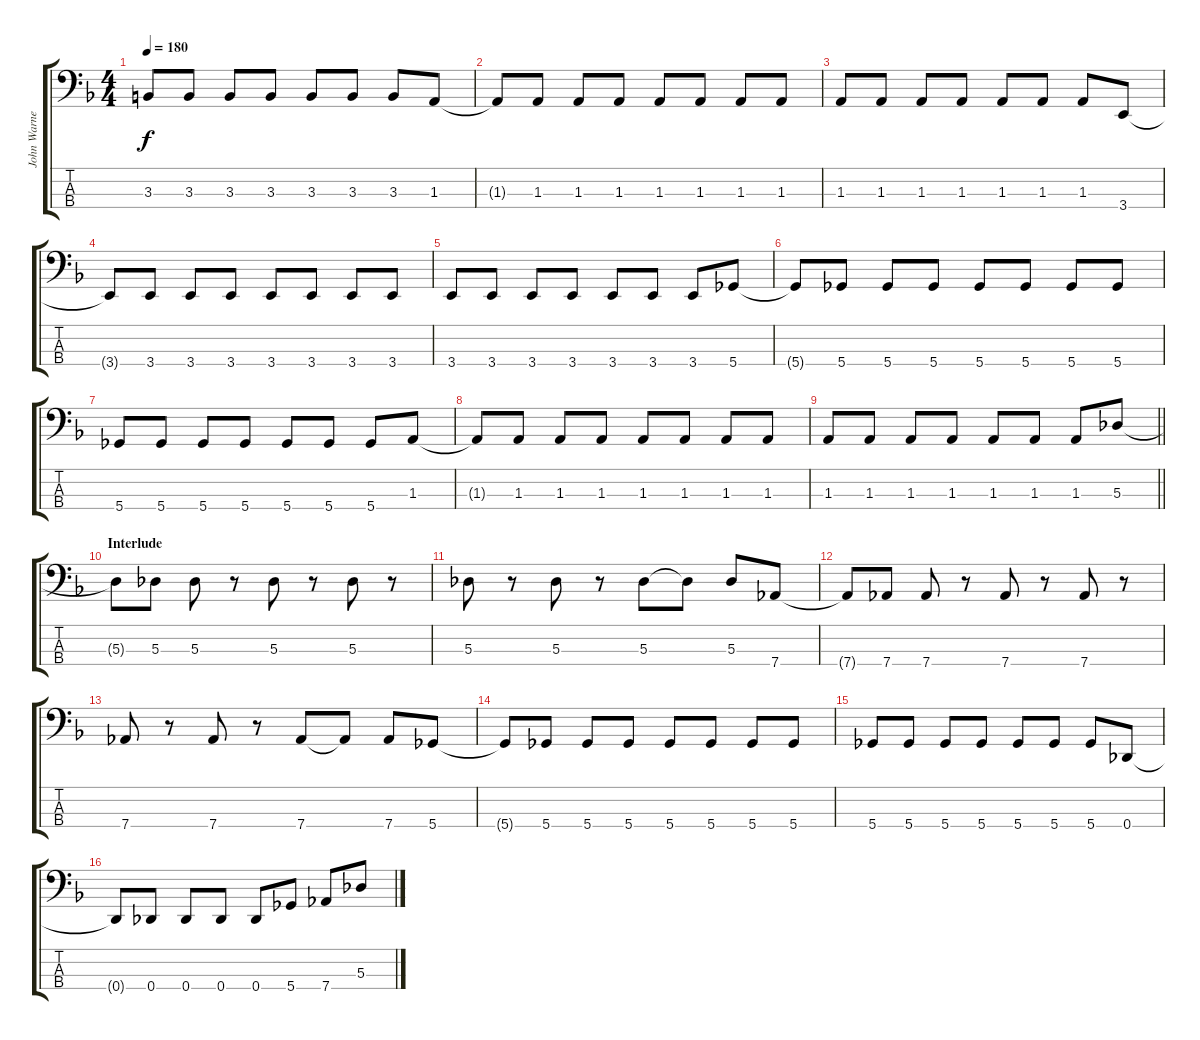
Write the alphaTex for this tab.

\track ("John Warne (Bass)" "John Warne") {instrument electricbasspick}
\staff {score tabs}
\tuning (Gb2 Db2 Ab1 Db1) {hide}
\ts (4 4)
\tempo 180
\clef f4
\ks dminor
3.3.8{dy f} 3.3.8 3.3.8 3.3.8 3.3.8 3.3.8 3.3.8 1.3.8 |
1.3{t}.8 1.3.8 1.3.8 1.3.8 1.3.8 1.3.8 1.3.8 1.3.8 |
1.3.8 1.3.8 1.3.8 1.3.8 1.3.8 1.3.8 1.3.8 3.4.8 |
3.4{t}.8 3.4.8 3.4.8 3.4.8 3.4.8 3.4.8 3.4.8 3.4.8 |
3.4.8 3.4.8 3.4.8 3.4.8 3.4.8 3.4.8 3.4.8 5.4.8 |
5.4{t}.8 5.4.8 5.4.8 5.4.8 5.4.8 5.4.8 5.4.8 5.4.8 |
5.4.8 5.4.8 5.4.8 5.4.8 5.4.8 5.4.8 5.4.8 1.3.8 |
1.3{t}.8 1.3.8 1.3.8 1.3.8 1.3.8 1.3.8 1.3.8 1.3.8 |
\barLineRight lightlight
1.3.8 1.3.8 1.3.8 1.3.8 1.3.8 1.3.8 1.3.8 5.3.8 |
\section ("" "Interlude")
5.3{t}.8 5.3.8 5.3.8 r.8 5.3.8 r.8 5.3.8 r.8 |
5.3.8 r.8 5.3.8 r.8 5.3.8 5.3{t}.8 5.3.8 7.4.8 |
7.4{t}.8 7.4.8 7.4.8 r.8 7.4.8 r.8 7.4.8 r.8 |
7.4.8 r.8 7.4.8 r.8 7.4.8 7.4{t}.8 7.4.8 5.4.8 |
5.4{t}.8 5.4.8 5.4.8 5.4.8 5.4.8 5.4.8 5.4.8 5.4.8 |
5.4.8 5.4.8 5.4.8 5.4.8 5.4.8 5.4.8 5.4.8 0.4.8 |
0.4{t}.8 0.4.8 0.4.8 0.4.8 0.4.8 5.4.8 7.4.8 5.3.8
